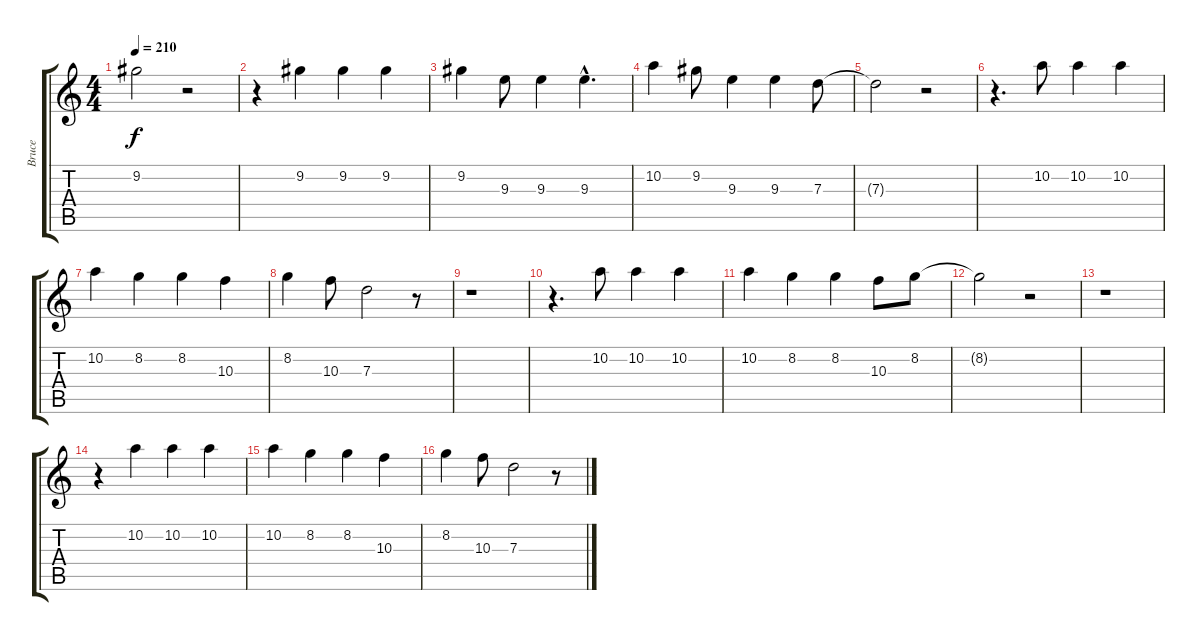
\track ("Bruce" "Bruce") {instrument overdrivenguitar}
\staff {score tabs}
\tuning (E4 B3 G3 D3 A2 E2) {hide}
\ts (4 4)
\tempo 210
\clef g2
\ks c
9.2{t}.2{dy f} r.2 |
r.4 9.2.4 9.2.4 9.2.4 |
9.2.4 9.3.8 9.3.4 9.3{hac}.4{d} |
10.2.4 9.2.8 9.3.4 9.3.4 7.3.8 |
7.3{t}.2 r.2 |
r.4{d} 10.2.8 10.2.4 10.2.4 |
10.2.4 8.2.4 8.2.4 10.3.4 |
8.2.4 10.3.8 7.3.2 r.8 |
r.1 |
r.4{d} 10.2.8 10.2.4 10.2.4 |
10.2.4 8.2.4 8.2.4 10.3.8 8.2.8 |
8.2{t}.2 r.2 |
r.1 |
r.4 10.2.4 10.2.4 10.2.4 |
10.2.4 8.2.4 8.2.4 10.3.4 |
8.2.4 10.3.8 7.3.2 r.8
